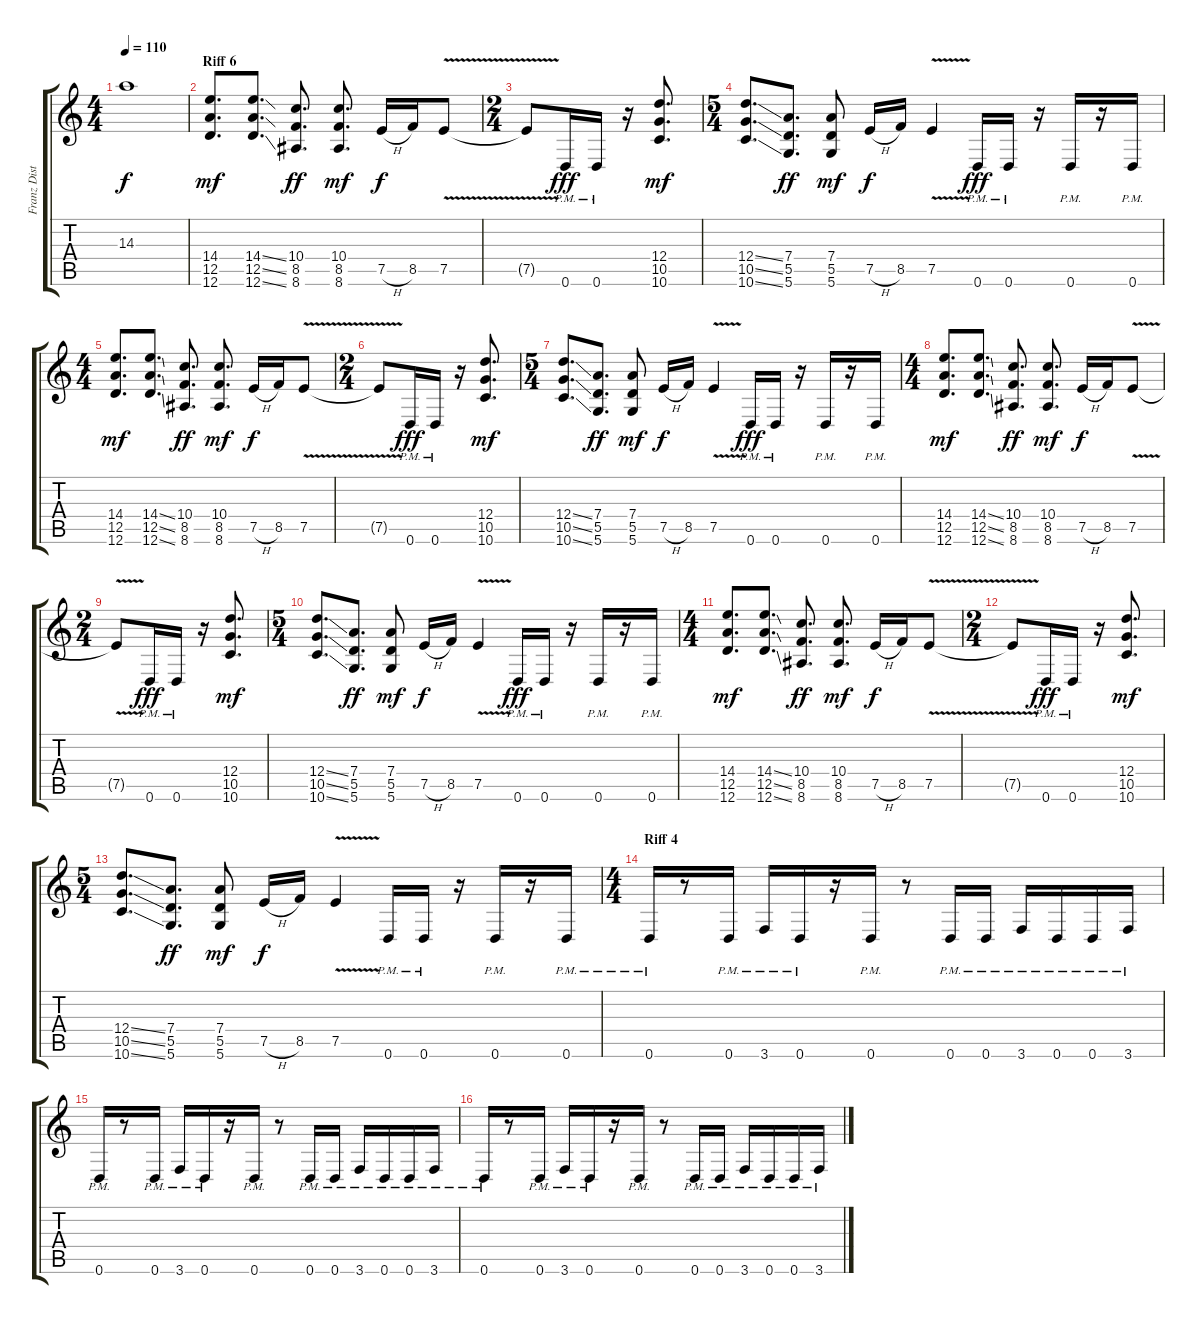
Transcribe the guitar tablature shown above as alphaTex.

\track ("Franz Distortion" "Franz Dist") {instrument distortionguitar}
\staff {score tabs}
\tuning (E4 B3 G3 D3 A2 D2) {hide}
\ts (4 4)
\tempo 110
\clef g2
\ks c
14.3.1{dy f} |
\section ("" "Riff 6")
(14.4 12.5 12.6).8{d dy mf} (14.4{ss} 12.5{ss} 12.6{ss}).8{d} (10.4 8.5 8.6).8{d dy ff} (10.4 8.5 8.6).8{d dy mf} 7.5{h}.16{dy f} 8.5.16 7.5{v}.8 |
\ts (2 4)
7.5{t}.8 0.6{pm}.16{dy fff} 0.6{pm}.16 r.16 (12.4 10.5 10.6).8{d dy mf} |
\ts (5 4)
(12.4{ss} 10.5{ss} 10.6{ss}).8{d} (7.4 5.5 5.6).8{d dy ff} (7.4 5.5 5.6).8{dy mf} 7.5{h}.16{dy f} 8.5.16 7.5{v}.4 0.6{pm}.16{dy fff} 0.6{pm}.16 r.16 0.6{pm}.16 r.16 0.6{pm}.16 |
\ts (4 4)
(14.4 12.5 12.6).8{d dy mf} (14.4{ss} 12.5{ss} 12.6{ss}).8{d} (10.4 8.5 8.6).8{d dy ff} (10.4 8.5 8.6).8{d dy mf} 7.5{h}.16{dy f} 8.5.16 7.5{v}.8 |
\ts (2 4)
7.5{t}.8 0.6{pm}.16{dy fff} 0.6{pm}.16 r.16 (12.4 10.5 10.6).8{d dy mf} |
\ts (5 4)
(12.4{ss} 10.5{ss} 10.6{ss}).8{d} (7.4 5.5 5.6).8{d dy ff} (7.4 5.5 5.6).8{dy mf} 7.5{h}.16{dy f} 8.5.16 7.5{v}.4 0.6{pm}.16{dy fff} 0.6{pm}.16 r.16 0.6{pm}.16 r.16 0.6{pm}.16 |
\ts (4 4)
(14.4 12.5 12.6).8{d dy mf} (14.4{ss} 12.5{ss} 12.6{ss}).8{d} (10.4 8.5 8.6).8{d dy ff} (10.4 8.5 8.6).8{d dy mf} 7.5{h}.16{dy f} 8.5.16 7.5{v}.8 |
\ts (2 4)
7.5{t}.8 0.6{pm}.16{dy fff} 0.6{pm}.16 r.16 (12.4 10.5 10.6).8{d dy mf} |
\ts (5 4)
(12.4{ss} 10.5{ss} 10.6{ss}).8{d} (7.4 5.5 5.6).8{d dy ff} (7.4 5.5 5.6).8{dy mf} 7.5{h}.16{dy f} 8.5.16 7.5{v}.4 0.6{pm}.16{dy fff} 0.6{pm}.16 r.16 0.6{pm}.16 r.16 0.6{pm}.16 |
\ts (4 4)
(14.4 12.5 12.6).8{d dy mf} (14.4{ss} 12.5{ss} 12.6{ss}).8{d} (10.4 8.5 8.6).8{d dy ff} (10.4 8.5 8.6).8{d dy mf} 7.5{h}.16{dy f} 8.5.16 7.5{v}.8 |
\ts (2 4)
7.5{t}.8 0.6{pm}.16{dy fff} 0.6{pm}.16 r.16 (12.4 10.5 10.6).8{d dy mf} |
\ts (5 4)
(12.4{ss} 10.5{ss} 10.6{ss}).8{d} (7.4 5.5 5.6).8{d dy ff} (7.4 5.5 5.6).8{dy mf} 7.5{h}.16{dy f} 8.5.16 7.5{v}.4 0.6{pm}.16 0.6{pm}.16 r.16 0.6{pm}.16 r.16 0.6{pm}.16 |
\ts (4 4)
\section ("" "Riff 4")
0.6{pm}.16 r.8 0.6{pm}.16 3.6{pm}.16 0.6{pm}.16 r.16 0.6{pm}.16 r.8 0.6{pm}.16 0.6{pm}.16 3.6{pm}.16 0.6{pm}.16 0.6{pm}.16 3.6{pm}.16 |
0.6{pm}.16 r.8 0.6{pm}.16 3.6{pm}.16 0.6{pm}.16 r.16 0.6{pm}.16 r.8 0.6{pm}.16 0.6{pm}.16 3.6{pm}.16 0.6{pm}.16 0.6{pm}.16 3.6{pm}.16 |
0.6{pm}.16 r.8 0.6{pm}.16 3.6{pm}.16 0.6{pm}.16 r.16 0.6{pm}.16 r.8 0.6{pm}.16 0.6{pm}.16 3.6{pm}.16 0.6{pm}.16 0.6{pm}.16 3.6{pm}.16
